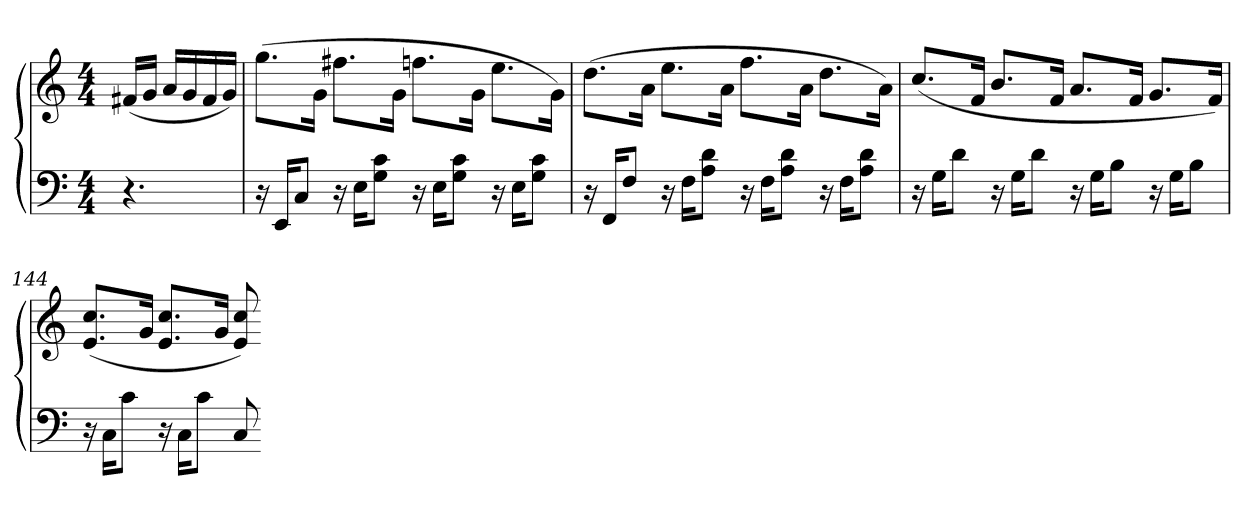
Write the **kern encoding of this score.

**kern	**kern
*part1	*part1
*staff2	*staff1
*clefF4	*clefG2
*k[]	*k[]
*C:	*C:
*M4/4	*M4/4
=	=
4.r	(16f#XLL
.	16gJJ
.	16aLL
.	16g
.	16f#
.	16gJJ)
=141	=141
16r	(8.ggL
16EEKL	.
8CJ	.
.	16gJk
16r	8.ff#XL
16EKL	.
8G 8cJ	.
.	16gJk
16r	8.ffnL
16EKL	.
8G 8cJ	.
.	16gJk
16r	8.eeL
16EKL	.
8G 8cJ	.
.	16gJk)
=142	=142
16r	(8.ddL
16FFKL	.
8FJ	.
.	16aJk
16r	8.eeL
16FKL	.
8A 8dJ	.
.	16aJk
16r	8.ffL
16FKL	.
8A 8dJ	.
.	16aJk
16r	8.ddL
16FKL	.
8A 8dJ	.
.	16aJk)
=143	=143
16r	(8.ccL
16GKL	.
8dJ	.
.	16fJk
16r	8.bL
16GKL	.
8dJ	.
.	16fJk
16r	8.aL
16GKL	.
8BJ	.
.	16fJk
16r	8.gL
16GKL	.
8BJ	.
.	16fJk)
=144	=144
16r	(8.e 8.ccL
16CKL	.
8cJ	.
.	16gJk
16r	8.e 8.ccL
16CKL	.
8cJ	.
.	16gJk
8C	8e 8cc)
=-	=-
*-	*-
